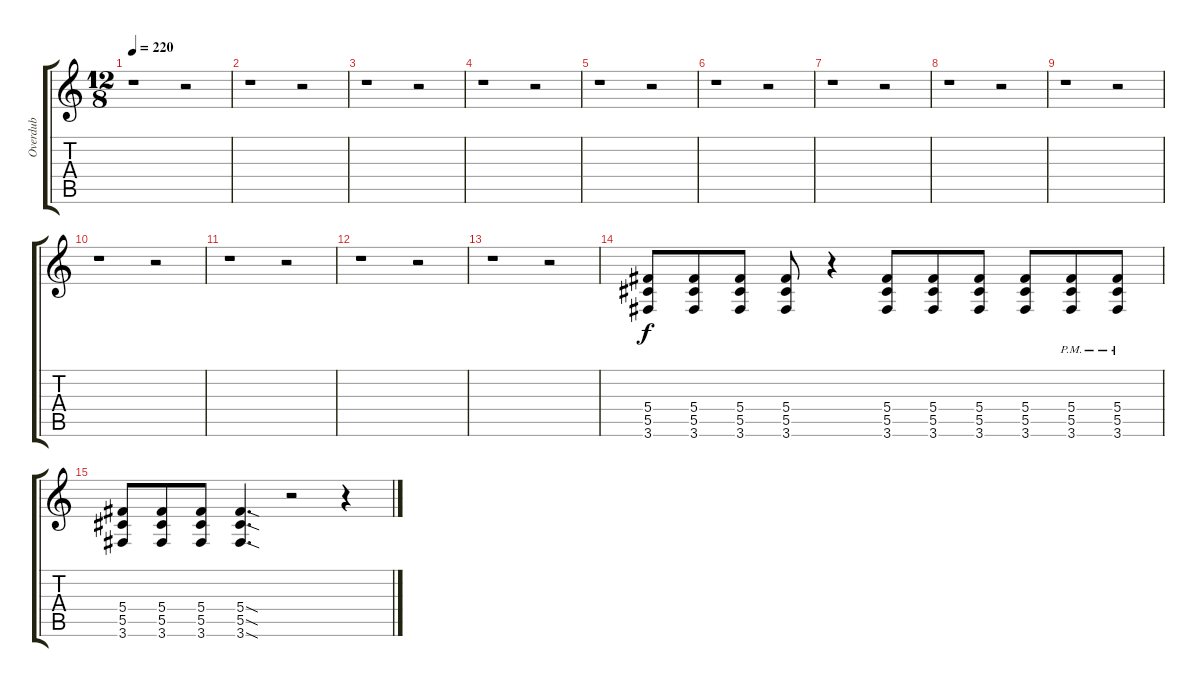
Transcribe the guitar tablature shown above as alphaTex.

\track ("Overdub" "Overdub") {instrument overdrivenguitar}
\staff {score tabs}
\tuning (Eb4 Bb3 Gb3 Db3 Ab2 Eb2) {hide}
\ts (12 8)
\tempo 220
\clef g2
\ks c
r.1{dy f} r.2 |
r.1 r.2 |
r.1 r.2 |
r.1 r.2 |
r.1 r.2 |
r.1 r.2 |
r.1 r.2 |
r.1 r.2 |
r.1 r.2 |
r.1 r.2 |
r.1 r.2 |
r.1 r.2 |
r.1 r.2 |
(5.4 5.5 3.6).8{volume 16 balance 12 instrument distortionguitar} (5.4 5.5 3.6).8 (5.4 5.5 3.6).8 (5.4 5.5 3.6).8 r.4 (5.4 5.5 3.6).8 (5.4 5.5 3.6).8 (5.4 5.5 3.6).8 (5.4 5.5 3.6).8 (5.4{pm} 5.5{pm} 3.6{pm}).8 (5.4{pm} 5.5{pm} 3.6{pm}).8 |
(5.4 5.5 3.6).8 (5.4 5.5 3.6).8 (5.4 5.5 3.6).8 (5.4{sod} 5.5{sod} 3.6{sod}).4{d} r.2 r.4
